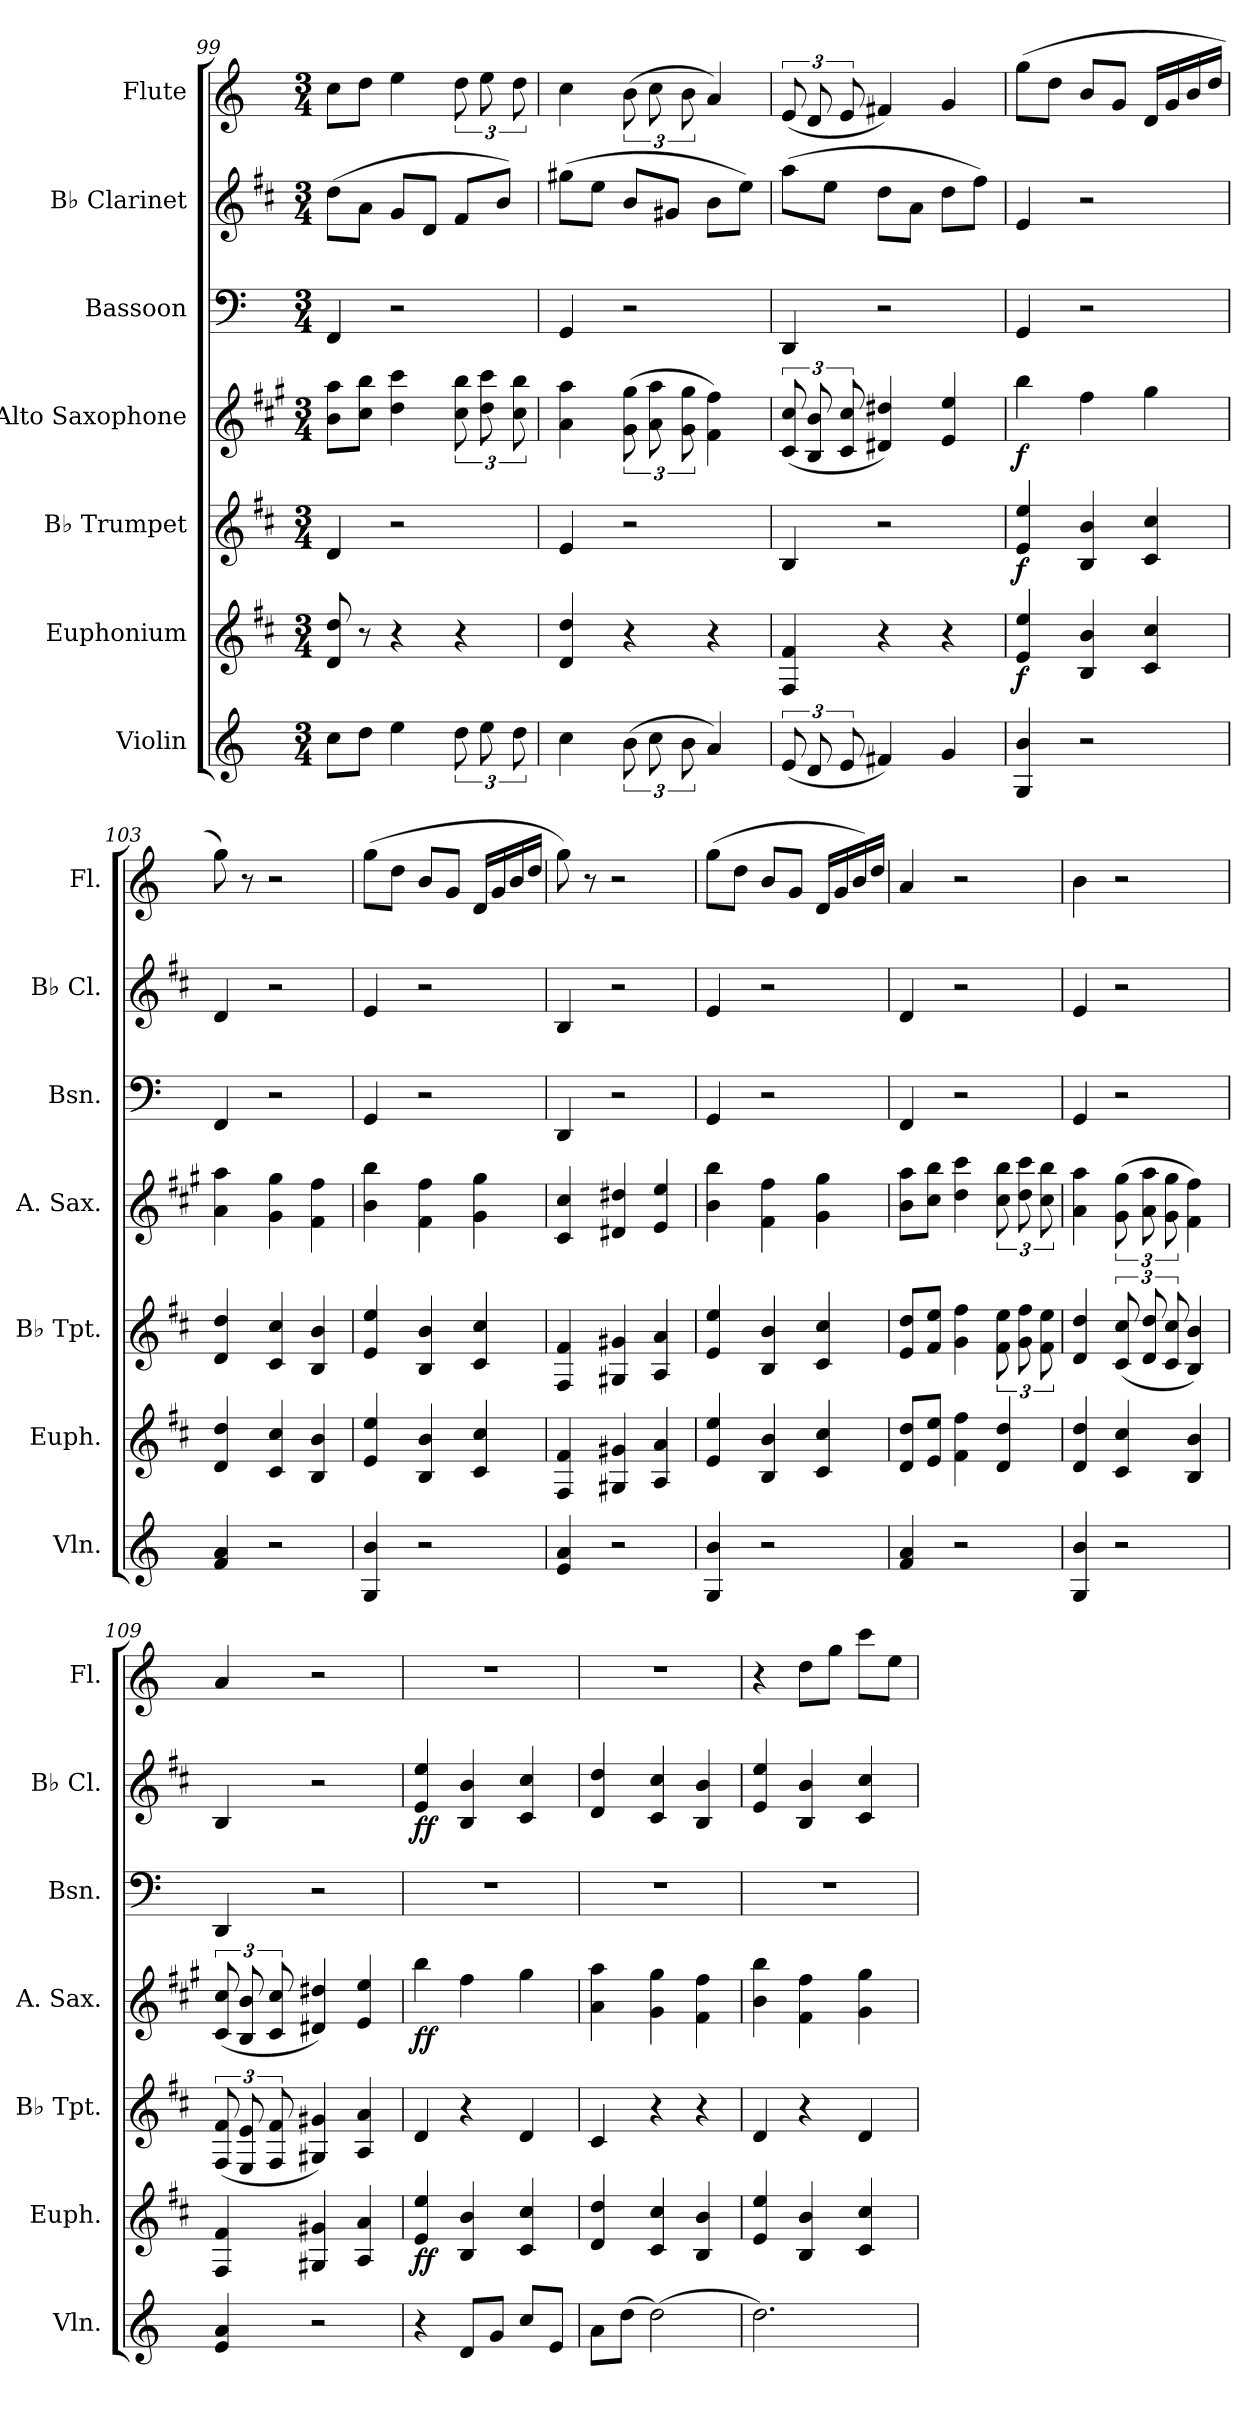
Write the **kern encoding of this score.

**kern	**kern	**dynam	**kern	**dynam	**kern	**dynam	**kern	**kern	**dynam	**kern
*part7	*part6	*part6	*part5	*part5	*part4	*part4	*part3	*part2	*part2	*part1
*staff7	*staff6	*staff6	*staff5	*staff5	*staff4	*staff4	*staff3	*staff2	*staff2	*staff1
*I"Violin	*I"Euphonium	*	*I"B♭ Trumpet	*	*I"Alto Saxophone	*	*I"Bassoon	*I"B♭ Clarinet	*	*I"Flute
*I'Vln.	*I'Euph.	*	*I'B♭ Tpt.	*	*I'A. Sax.	*	*I'Bsn.	*I'B♭ Cl.	*	*I'Fl.
*clefG2	*clefG2	*	*clefG2	*	*clefG2	*	*clefF4	*clefG2	*	*clefG2
*	*	*	*ITrd1c2	*	*ITrd5c9	*	*	*ITrd1c2	*	*
*k[]	*k[f#c#]	*	*k[]	*	*k[]	*	*k[]	*k[]	*	*k[]
*M3/4	*M3/4	*	*M3/4	*	*M3/4	*	*M3/4	*M3/4	*	*M3/4
=99	=99	=99	=99	=99	=99	=99	=99	=99	=99	=99
8cc\L	8d/ 8dd/	.	4c/	.	8d\ 8cc\L	.	4FF/	(8cc\L	.	8cc\L
8dd\J	8r	.	.	.	8e\ 8dd\J	.	.	8g\J	.	8dd\J
4ee\	4r	.	2r	.	4f\ 4ee\	.	2r	8f/L	.	4ee\
.	.	.	.	.	.	.	.	8c/J	.	.
12dd\	4r	.	.	.	12e\ 12dd\	.	.	8e/L	.	12dd\
12ee\	.	.	.	.	12f\ 12ee\	.	.	.	.	12ee\
.	.	.	.	.	.	.	.	8a/J)	.	.
12dd\	.	.	.	.	12e\ 12dd\	.	.	.	.	12dd\
!!LO:PB:g=z
=100	=100	=100	=100	=100	=100	=100	=100	=100	=100	=100
4cc\	4d/ 4dd/	.	4d/	.	4c\ 4cc\	.	4GG/	(8ff#X\L	.	4cc\
.	.	.	.	.	.	.	.	8dd\J	.	.
(12b\	4r	.	2r	.	(12B\ 12b\	.	2r	8a/L	.	(12b\
12cc\	.	.	.	.	12c\ 12cc\	.	.	.	.	12cc\
.	.	.	.	.	.	.	.	8f#X/J	.	.
12b\	.	.	.	.	12B\ 12b\	.	.	.	.	12b\
4a/)	4r	.	.	.	4A\ 4a\)	.	.	8a\L	.	4a/)
.	.	.	.	.	.	.	.	8dd\J)	.	.
=101	=101	=101	=101	=101	=101	=101	=101	=101	=101	=101
(12e/	4F#/ 4f#/	.	4A/	.	(12E/ 12e/	.	4DD/	(8gg\L	.	(12e/
12d/	.	.	.	.	12D/ 12d/	.	.	.	.	12d/
.	.	.	.	.	.	.	.	8dd\J	.	.
12e/	.	.	.	.	12E/ 12e/	.	.	.	.	12e/
4f#X/)	4r	.	2r	.	4F#X/ 4f#X/)	.	2r	8cc\L	.	4f#X/)
.	.	.	.	.	.	.	.	8g\J	.	.
4g/	4r	.	.	.	4G/ 4g/	.	.	8cc\L	.	4g/
.	.	.	.	.	.	.	.	8ee\J)	.	.
=102	=102	=102	=102	=102	=102	=102	=102	=102	=102	=102
!	!	!LO:DY:b	!	!LO:DY:b	!	!LO:DY:b	!	!	!	!
4G/ 4b/	4e/ 4ee/	f	4d/ 4dd/	f	4dd\	f	4GG/	4d/	.	(8gg\L
.	.	.	.	.	.	.	.	.	.	8dd\J
2r	4B/ 4b/	.	4A/ 4a/	.	4a\	.	2r	2r	.	8b/L
.	.	.	.	.	.	.	.	.	.	8g/J
.	4c#/ 4cc#/	.	4B/ 4b/	.	4b\	.	.	.	.	16d/LL
.	.	.	.	.	.	.	.	.	.	16g/
.	.	.	.	.	.	.	.	.	.	16b/
.	.	.	.	.	.	.	.	.	.	16dd/JJ
=103	=103	=103	=103	=103	=103	=103	=103	=103	=103	=103
4f/ 4a/	4d/ 4dd/	.	4c/ 4cc/	.	4c\ 4cc\	.	4FF/	4c/	.	8gg\)
.	.	.	.	.	.	.	.	.	.	8r
2r	4c#/ 4cc#/	.	4B/ 4b/	.	4B\ 4b\	.	2r	2r	.	2r
.	4B/ 4b/	.	4A/ 4a/	.	4A\ 4a\	.	.	.	.	.
=104	=104	=104	=104	=104	=104	=104	=104	=104	=104	=104
4G/ 4b/	4e/ 4ee/	.	4d/ 4dd/	.	4d\ 4dd\	.	4GG/	4d/	.	(8gg\L
.	.	.	.	.	.	.	.	.	.	8dd\J
2r	4B/ 4b/	.	4A/ 4a/	.	4A\ 4a\	.	2r	2r	.	8b/L
.	.	.	.	.	.	.	.	.	.	8g/J
.	4c#/ 4cc#/	.	4B/ 4b/	.	4B\ 4b\	.	.	.	.	16d/LL
.	.	.	.	.	.	.	.	.	.	16g/
.	.	.	.	.	.	.	.	.	.	16b/
.	.	.	.	.	.	.	.	.	.	16dd/JJ
!!LO:PB:g=z
=105	=105	=105	=105	=105	=105	=105	=105	=105	=105	=105
4e/ 4a/	4F#/ 4f#/	.	4E/ 4e/	.	4E/ 4e/	.	4DD/	4A/	.	8gg\)
.	.	.	.	.	.	.	.	.	.	8r
2r	4G#X/ 4g#X/	.	4F#X/ 4f#X/	.	4F#X/ 4f#X/	.	2r	2r	.	2r
.	4A/ 4a/	.	4G/ 4g/	.	4G/ 4g/	.	.	.	.	.
=106	=106	=106	=106	=106	=106	=106	=106	=106	=106	=106
4G/ 4b/	4e/ 4ee/	.	4d/ 4dd/	.	4d\ 4dd\	.	4GG/	4d/	.	(8gg\L
.	.	.	.	.	.	.	.	.	.	8dd\J
2r	4B/ 4b/	.	4A/ 4a/	.	4A\ 4a\	.	2r	2r	.	8b/L
.	.	.	.	.	.	.	.	.	.	8g/J
.	4c#/ 4cc#/	.	4B/ 4b/	.	4B\ 4b\	.	.	.	.	16d/LL
.	.	.	.	.	.	.	.	.	.	16g/
.	.	.	.	.	.	.	.	.	.	16b/)
.	.	.	.	.	.	.	.	.	.	16dd/JJ
=107	=107	=107	=107	=107	=107	=107	=107	=107	=107	=107
4f/ 4a/	8d/ 8dd/L	.	8d/ 8cc/L	.	8d\ 8cc\L	.	4FF/	4c/	.	4a/
.	8e/ 8ee/J	.	8e/ 8dd/J	.	8e\ 8dd\J	.	.	.	.	.
2r	4f#\ 4ff#\	.	4f\ 4ee\	.	4f\ 4ee\	.	2r	2r	.	2r
.	4d/ 4dd/	.	12e\ 12dd\	.	12e\ 12dd\	.	.	.	.	.
.	.	.	12f\ 12ee\	.	12f\ 12ee\	.	.	.	.	.
.	.	.	12e\ 12dd\	.	12e\ 12dd\	.	.	.	.	.
=108	=108	=108	=108	=108	=108	=108	=108	=108	=108	=108
4G/ 4b/	4d/ 4dd/	.	4c/ 4cc/	.	4c\ 4cc\	.	4GG/	4d/	.	4b\
2r	4c#/ 4cc#/	.	(12B/ 12b/	.	(12B\ 12b\	.	2r	2r	.	2r
.	.	.	12c/ 12cc/	.	12c\ 12cc\	.	.	.	.	.
.	.	.	12B/ 12b/	.	12B\ 12b\	.	.	.	.	.
.	4B/ 4b/	.	4A/ 4a/)	.	4A\ 4a\)	.	.	.	.	.
=109	=109	=109	=109	=109	=109	=109	=109	=109	=109	=109
4e/ 4a/	4F#/ 4f#/	.	(12E/ 12e/	.	(12E/ 12e/	.	4DD/	4A/	.	4a/
.	.	.	12D/ 12d/	.	12D/ 12d/	.	.	.	.	.
.	.	.	12E/ 12e/	.	12E/ 12e/	.	.	.	.	.
2r	4G#X/ 4g#X/	.	4F#X/ 4f#X/)	.	4F#X/ 4f#X/)	.	2r	2r	.	2r
.	4A/ 4a/	.	4G/ 4g/	.	4G/ 4g/	.	.	.	.	.
!!LO:PB:g=z
=110	=110	=110	=110	=110	=110	=110	=110	=110	=110	=110
!	!	!LO:DY:b	!	!	!	!LO:DY:b	!	!	!LO:DY:b	!
4r	4e/ 4ee/	ff	4c/	.	4dd\	ff	2.r	4d/ 4dd/	ff	2.r
8d/L	4B/ 4b/	.	4r	.	4a\	.	.	4A/ 4a/	.	.
8g/J	.	.	.	.	.	.	.	.	.	.
8cc/L	4c#/ 4cc#/	.	4c/	.	4b\	.	.	4B/ 4b/	.	.
8e/J	.	.	.	.	.	.	.	.	.	.
=111	=111	=111	=111	=111	=111	=111	=111	=111	=111	=111
8a\L	4d/ 4dd/	.	4B/	.	4c\ 4cc\	.	2.r	4c/ 4cc/	.	2.r
(8dd\J	.	.	.	.	.	.	.	.	.	.
(2dd\)	4c#/ 4cc#/	.	4r	.	4B\ 4b\	.	.	4B/ 4b/	.	.
.	4B/ 4b/	.	4r	.	4A\ 4a\	.	.	4A/ 4a/	.	.
=112	=112	=112	=112	=112	=112	=112	=112	=112	=112	=112
2.dd\)	4e/ 4ee/	.	4c/	.	4d\ 4dd\	.	2.r	4d/ 4dd/	.	4r
.	4B/ 4b/	.	4r	.	4A\ 4a\	.	.	4A/ 4a/	.	8dd\L
.	.	.	.	.	.	.	.	.	.	8gg\J
.	4c#/ 4cc#/	.	4c/	.	4B\ 4b\	.	.	4B/ 4b/	.	8ccc\L
.	.	.	.	.	.	.	.	.	.	8ee\J
=	=	=	=	=	=	=	=	=	=	=
*-	*-	*-	*-	*-	*-	*-	*-	*-	*-	*-
